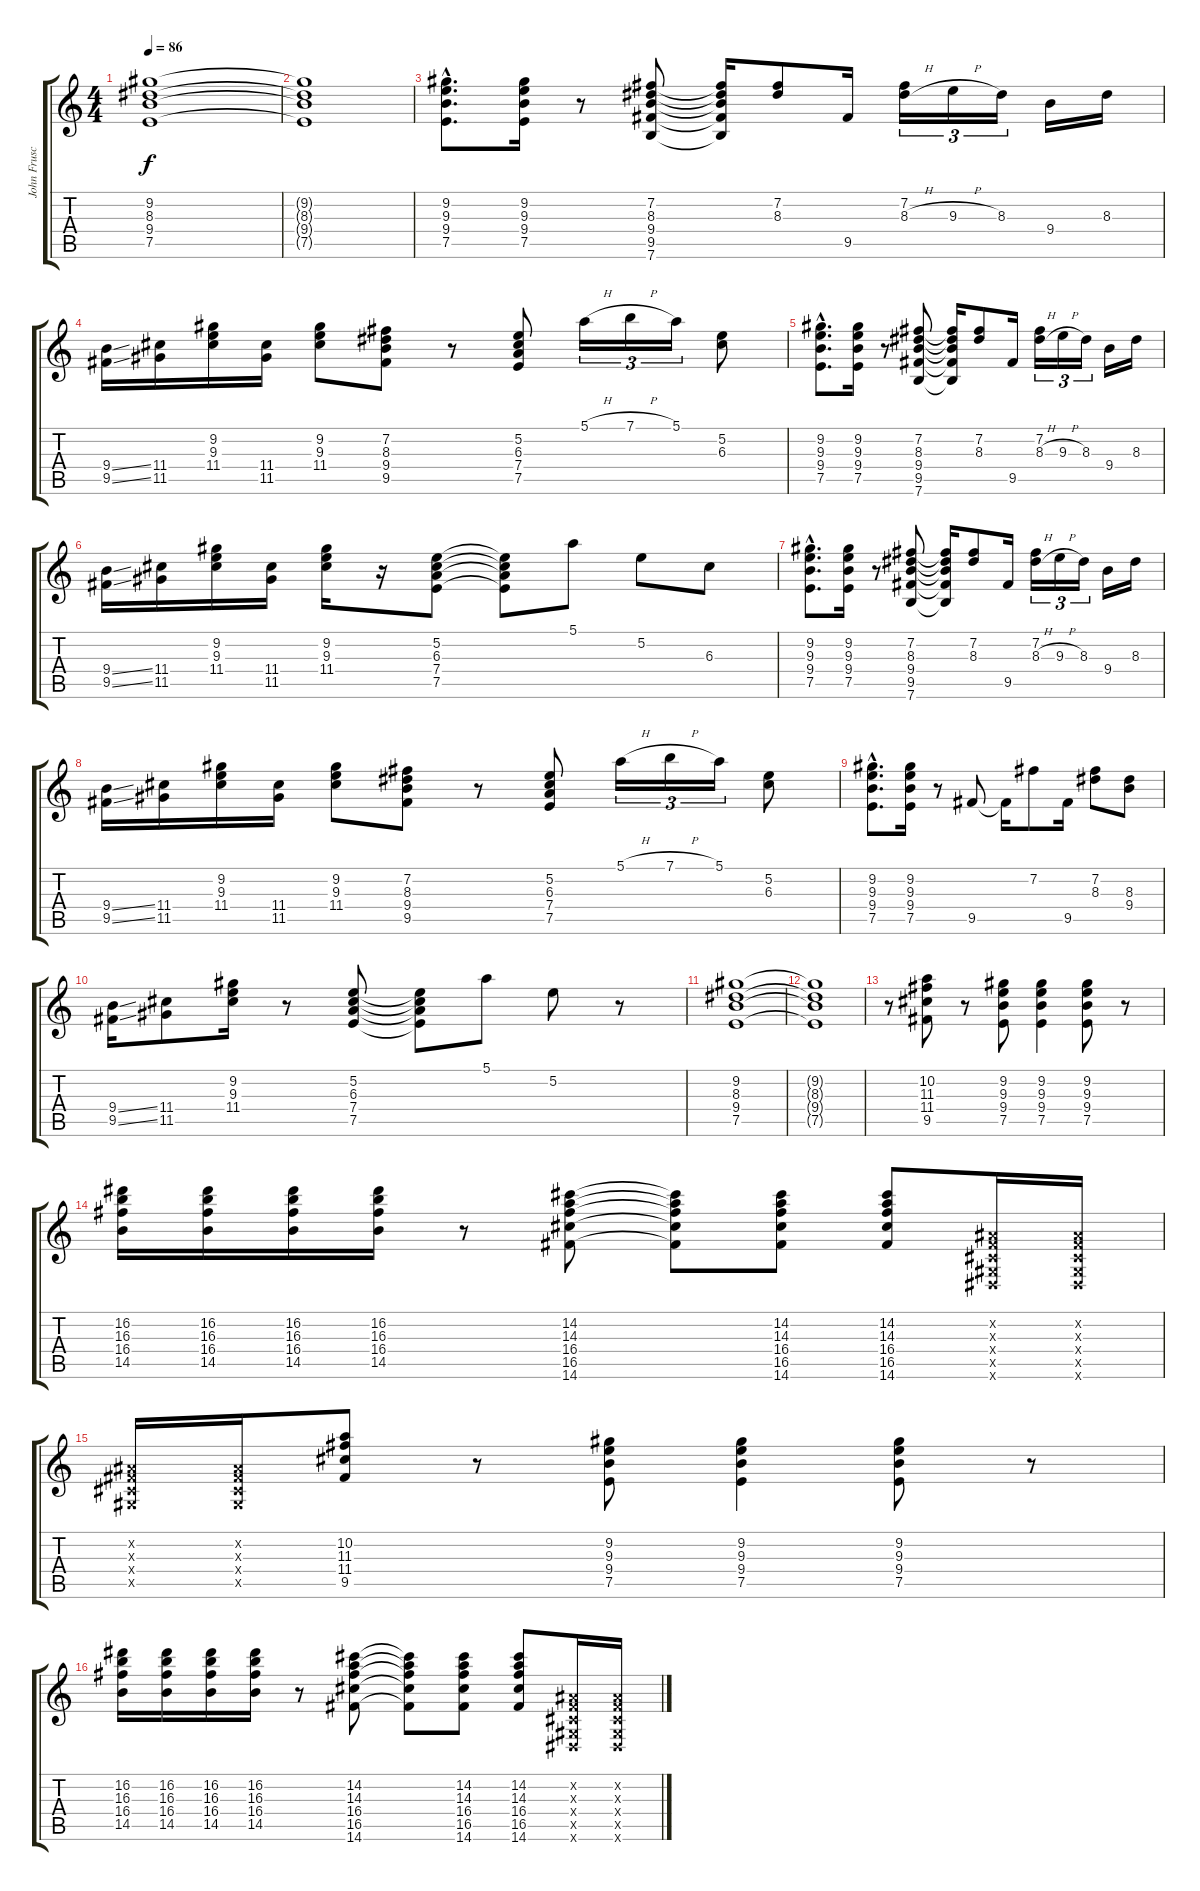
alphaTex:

\track ("John Frusciante - Guitar" "John Frusc") {instrument electricguitarclean}
\staff {score tabs}
\tuning (E4 B3 G3 D3 A2 E2) {hide}
\ts (4 4)
\tempo 86
\clef g2
\ks c
(9.2 8.3 9.4 7.5).1{dy f} |
(9.2{t} 8.3{t} 9.4{t} 7.5{t}).1 |
(9.2{hac} 9.3{hac} 9.4{hac} 7.5{hac}).8{d} (9.2 9.3 9.4 7.5).16 r.8 (7.2 8.3 9.4 9.5 7.6).8 (7.2{t} 8.3{t} 9.4{t} 9.5{t} 7.6{t}).16 (7.2 8.3).8 9.5.16 (7.2 8.3{h}).16{tu (3 2)} 9.3{h}.16{tu (3 2)} 8.3.16{tu (3 2)} 9.4.16 8.3.16 |
(9.4{ss} 9.5{ss}).16 (11.4 11.5).16 (9.2 9.3 11.4).16 (11.4 11.5).16 (9.2 9.3 11.4).8 (7.2 8.3 9.4 9.5).8 r.8 (5.2 6.3 7.4 7.5).8 5.1{h}.16{tu (3 2)} 7.1{h}.16{tu (3 2)} 5.1.16{tu (3 2)} (5.2 6.3).8 |
(9.2{hac} 9.3{hac} 9.4{hac} 7.5{hac}).8{d} (9.2 9.3 9.4 7.5).16 r.8 (7.2 8.3 9.4 9.5 7.6).8 (7.2{t} 8.3{t} 9.4{t} 9.5{t} 7.6{t}).16 (7.2 8.3).8 9.5.16 (7.2 8.3{h}).16{tu (3 2)} 9.3{h}.16{tu (3 2)} 8.3.16{tu (3 2)} 9.4.16 8.3.16 |
(9.4{ss} 9.5{ss}).16 (11.4 11.5).16 (9.2 9.3 11.4).16 (11.4 11.5).16 (9.2 9.3 11.4).16 r.16 (5.2 6.3 7.4 7.5).8 (5.2{t} 6.3{t} 7.4{t} 7.5{t}).8 5.1.8 5.2.8 6.3.8 |
(9.2{hac} 9.3{hac} 9.4{hac} 7.5{hac}).8{d} (9.2 9.3 9.4 7.5).16 r.8 (7.2 8.3 9.4 9.5 7.6).8 (7.2{t} 8.3{t} 9.4{t} 9.5{t} 7.6{t}).16 (7.2 8.3).8 9.5.16 (7.2 8.3{h}).16{tu (3 2)} 9.3{h}.16{tu (3 2)} 8.3.16{tu (3 2)} 9.4.16 8.3.16 |
(9.4{ss} 9.5{ss}).16 (11.4 11.5).16 (9.2 9.3 11.4).16 (11.4 11.5).16 (9.2 9.3 11.4).8 (7.2 8.3 9.4 9.5).8 r.8 (5.2 6.3 7.4 7.5).8 5.1{h}.16{tu (3 2)} 7.1{h}.16{tu (3 2)} 5.1.16{tu (3 2)} (5.2 6.3).8 |
(9.2{hac} 9.3{hac} 9.4{hac} 7.5{hac}).8{d} (9.2 9.3 9.4 7.5).16 r.8 9.5.8 9.5{t}.16 7.2.8 9.5.16 (7.2 8.3).8 (8.3 9.4).8 |
(9.4{ss} 9.5{ss}).16 (11.4 11.5).8 (9.2 9.3 11.4).16 r.8 (5.2 6.3 7.4 7.5).8 (5.2{t} 6.3{t} 7.4{t} 7.5{t}).8 5.1.8 5.2.8 r.8 |
(9.2 8.3 9.4 7.5).1 |
(9.2{t} 8.3{t} 9.4{t} 7.5{t}).1 |
r.8 (10.2 11.3 11.4 9.5).8 r.8 (9.2 9.3 9.4 7.5).8 (9.2 9.3 9.4 7.5).4 (9.2 9.3 9.4 7.5).8 r.8 |
(16.2 16.3 16.4 14.5).16 (16.2 16.3 16.4 14.5).16 (16.2 16.3 16.4 14.5).16 (16.2 16.3 16.4 14.5).16 r.8 (14.2 14.3 16.4 16.5 14.6).8 (14.2{t} 14.3{t} 16.4{t} 16.5{t} 14.6{t}).8 (14.2 14.3 16.4 16.5 14.6).8 (14.2 14.3 16.4 16.5 14.6).8 (-1.2{x} -1.3{x} -1.4{x} -1.5{x} -1.6{x}).16 (-1.2{x} -1.3{x} -1.4{x} -1.5{x} -1.6{x}).16 |
(-1.2{x} -1.3{x} -1.4{x} -1.5{x}).16 (-1.2{x} -1.3{x} -1.4{x} -1.5{x}).16 (10.2 11.3 11.4 9.5).8 r.8 (9.2 9.3 9.4 7.5).8 (9.2 9.3 9.4 7.5).4 (9.2 9.3 9.4 7.5).8 r.8 |
(16.2 16.3 16.4 14.5).16 (16.2 16.3 16.4 14.5).16 (16.2 16.3 16.4 14.5).16 (16.2 16.3 16.4 14.5).16 r.8 (14.2 14.3 16.4 16.5 14.6).8 (14.2{t} 14.3{t} 16.4{t} 16.5{t} 14.6{t}).8 (14.2 14.3 16.4 16.5 14.6).8 (14.2 14.3 16.4 16.5 14.6).8 (-1.2{x} -1.3{x} -1.4{x} -1.5{x} -1.6{x}).16 (-1.2{x} -1.3{x} -1.4{x} -1.5{x} -1.6{x}).16
